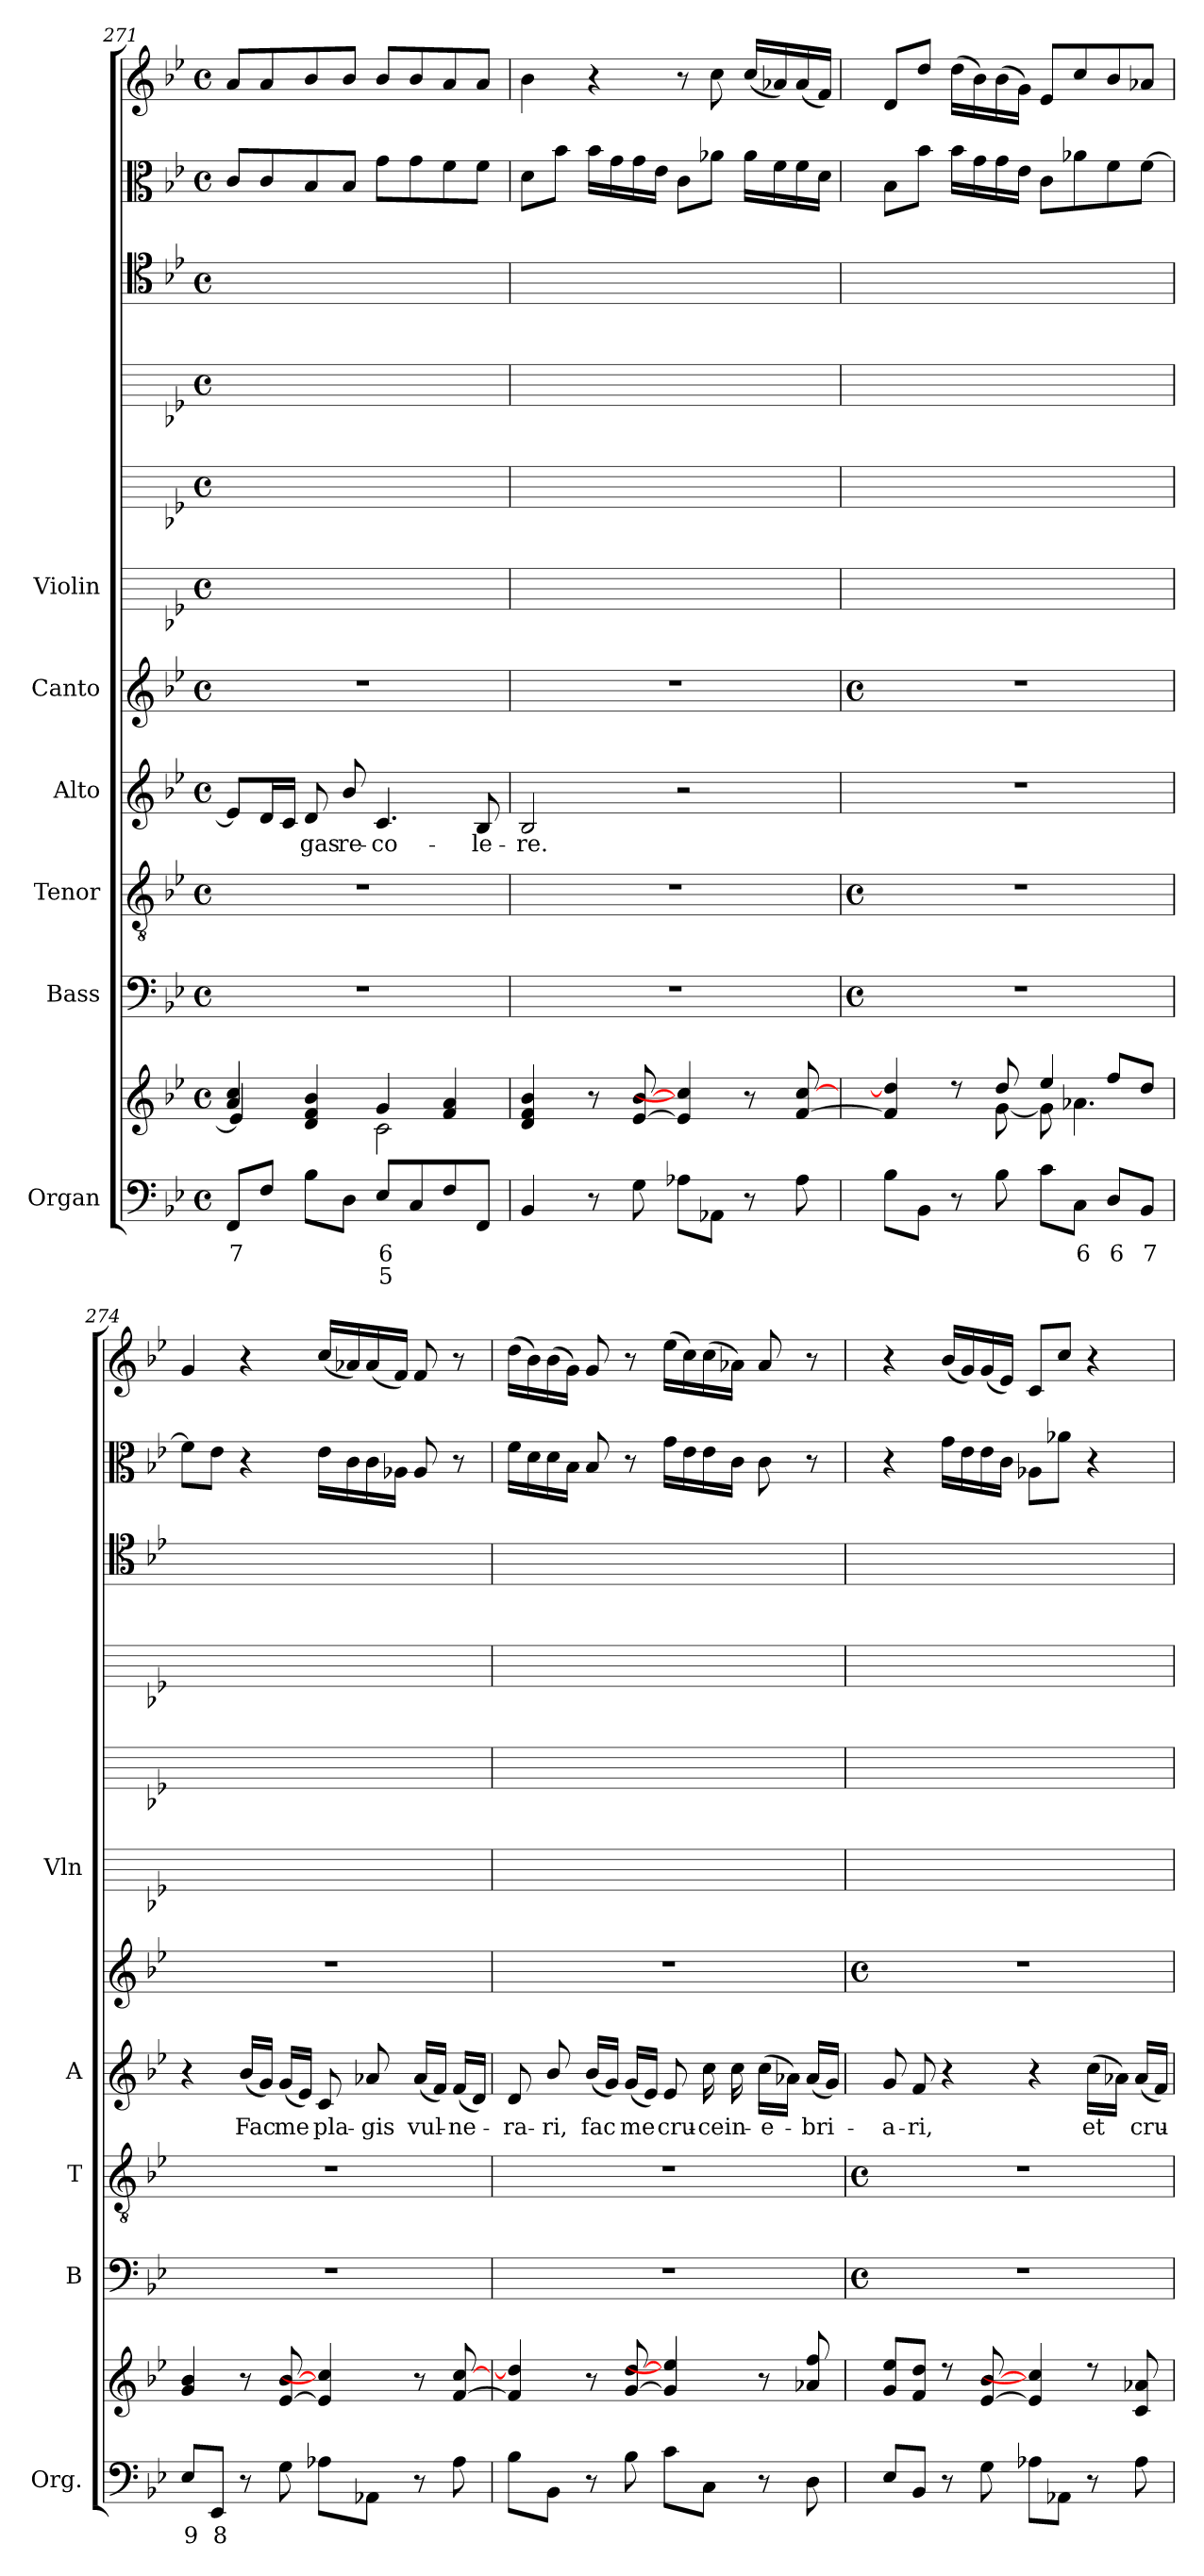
**kern	**text	**text	**kern	**kern	**kern	**kern	**text	**kern	**kern	**kern	**kern	**kern	**kern	**kern
*part6	*part6	*part6	*part6	*part5	*part4	*part3	*part3	*part2	*part1	*part1	*part1	*part1	*part1	*part1
*staff12	*staff12	*staff12	*staff11	*staff10	*staff9	*staff8	*staff8	*staff7	*staff6	*staff5	*staff4	*staff3	*staff2	*staff1
*I"Organ	*	*	*	*I"Bass	*I"Tenor	*I"Alto	*	*I"Canto	*I"Violin	*	*	*	*	*
*I'Org.	*	*	*	*I'B	*I'T	*I'A	*	*	*I'Vln	*	*	*	*	*
*clefF4	*	*	*clefG2	*clefF4	*clefGv2	*clefG2	*	*clefG2	*	*	*	*clefC4	*clefC3	*clefG2
*k[b-e-]	*	*	*k[b-e-]	*k[b-e-]	*k[b-e-]	*k[b-e-]	*	*k[b-e-]	*k[b-e-]	*k[b-e-]	*k[b-e-]	*k[b-e-]	*k[b-e-]	*k[b-e-]
*B-:	*	*	*B-:	*B-:	*B-:	*B-:	*	*B-:	*B-:	*B-:	*B-:	*B-:	*B-:	*B-:
*M4/4	*	*	*M4/4	*M4/4	*M4/4	*M4/4	*	*M4/4	*M4/4	*M4/4	*M4/4	*M4/4	*M4/4	*M4/4
*met(c)	*	*	*met(c)	*met(c)	*met(c)	*met(c)	*	*met(c)	*met(c)	*met(c)	*met(c)	*met(c)	*met(c)	*met(c)
=271	=271	=271	=271	=271	=271	=271	=271	=271	=271	=271	=271	=271	=271	=271
!	!LO:LY:b	!	!	!	!	!	!	!	!	!	!	!	!	!
*	*	*	*^	*	*	*	*	*	*	*	*	*	*	*
*	*	*	*	*^	*	*	*	*	*	*	*	*	*	*	*
8FFL	7	.	4a/ 4cc/	2ryy	4e-/]	1r	1r	8e-L]	.	1r	1ryy	1ryy	1ryy	1ryy	8cL	8aL
8FJ	.	.	.	.	.	.	.	16dL	.	.	.	.	.	.	8c	8a
.	.	.	.	.	.	.	.	16cJJ	.	.	.	.	.	.	.	.
!	!	!	!	!	!	!	!	!	!LO:LY:b	!	!	!	!	!	!	!
8B-L	.	.	4d/ 4f/ 4b-/	.	2.ryy	.	.	8d	gas	.	.	.	.	.	8B-	8b-
!	!	!	!	!	!	!	!	!	!LO:LY:b	!	!	!	!	!	!	!
8DJ	.	.	.	.	.	.	.	8b-/	re-	.	.	.	.	.	8B-J	8b-J
!	!LO:LY:b	!LO:LY:b	!	!	!	!	!	!	!LO:LY:b	!	!	!	!	!	!	!
8E-L	6	5	4g/	2c\	.	.	.	4.c/	-co-	.	.	.	.	.	8gL	8b-L
8C	.	.	.	.	.	.	.	.	.	.	.	.	.	.	8g	8b-
8F	.	.	4f/ 4a/	.	.	.	.	.	.	.	.	.	.	.	8f	8a
!	!	!	!	!	!	!	!	!	!LO:LY:b	!	!	!	!	!	!	!
8FFJ	.	.	.	.	.	.	.	8B-	-le-	.	.	.	.	.	8fJ	8aJ
=272	=272	=272	=272	=272	=272	=272	=272	=272	=272	=272	=272	=272	=272	=272	=272	=272
!	!	!	!	!	!	!	!	!	!LO:LY:b	!	!	!	!	!	!	!
4BB-	.	.	4d/ 4f/ 4b-/	1ryy	1ryy	1r	1r	2B-	-re.	1r	1ryy	1ryy	1ryy	1ryy	8dL	4b-
.	.	.	.	.	.	.	.	.	.	.	.	.	.	.	8b-J	.
8r	.	.	8r	.	.	.	.	.	.	.	.	.	.	.	16b-LL	4r
.	.	.	.	.	.	.	.	.	.	.	.	.	.	.	16g	.
8G	.	.	[8e-/ [8b-/	.	.	.	.	.	.	.	.	.	.	.	16g	.
.	.	.	.	.	.	.	.	.	.	.	.	.	.	.	16e-JJ	.
8A-XL	.	.	4e-/] 4cc/]	.	.	.	.	2r	.	.	.	.	.	.	8cL	8r
8AA-XJ	.	.	.	.	.	.	.	.	.	.	.	.	.	.	8a-XJ	8cc
8r	.	.	8r	.	.	.	.	.	.	.	.	.	.	.	16a-LL	(<16ccLL
.	.	.	.	.	.	.	.	.	.	.	.	.	.	.	16f	16a-X)
8A-	.	.	[8f/ [8cc/	.	.	.	.	.	.	.	.	.	.	.	16f	(<16a-
.	.	.	.	.	.	.	.	.	.	.	.	.	.	.	16dJJ	16fJJ)
!!LO:LB:g=z
=273	=273	=273	=273	=273	=273	=273	=273	=273	=273	=273	=273	=273	=273	=273	=273	=273
*	*	*	*	*	*	*M4/4	*M4/4	*	*	*M4/4	*	*	*	*	*	*
*	*	*	*	*	*	*met(c)	*met(c)	*	*	*met(c)	*	*	*	*	*	*
8B-L	.	.	4f/] 4dd/]	4.ryy	1ryy	1r	1r	1r	.	1r	1ryy	1ryy	1ryy	1ryy	8B-L	8dL
8BB-J	.	.	.	.	.	.	.	.	.	.	.	.	.	.	8b-J	8ddJ
8r	.	.	8r	.	.	.	.	.	.	.	.	.	.	.	16b-LL	(>16ddLL
.	.	.	.	.	.	.	.	.	.	.	.	.	.	.	16g	16b-)
8B-	.	.	8dd/	[8g\	.	.	.	.	.	.	.	.	.	.	16g	(>16b-
.	.	.	.	.	.	.	.	.	.	.	.	.	.	.	16e-JJ	16gJJ)
8cL	.	.	4ee-/	8g\]	.	.	.	.	.	.	.	.	.	.	8cL	8e-L
!	!LO:LY:b	!	!	!	!	!	!	!	!	!	!	!	!	!	!	!
8CJ	6	.	.	4.a-X\	.	.	.	.	.	.	.	.	.	.	8a-X	8cc
!	!LO:LY:b	!	!	!	!	!	!	!	!	!	!	!	!	!	!	!
8DL	6	.	8ff/L	.	.	.	.	.	.	.	.	.	.	.	8f	8b-
!	!LO:LY:b	!	!	!	!	!	!	!	!	!	!	!	!	!	!	!
8BB-J	7	.	8dd/J	.	.	.	.	.	.	.	.	.	.	.	[8fJ	8a-XJ
=274	=274	=274	=274	=274	=274	=274	=274	=274	=274	=274	=274	=274	=274	=274	=274	=274
!	!LO:LY:b	!	!	!	!	!	!	!	!	!	!	!	!	!	!	!
8E-L	9	.	4g/ 4b-/	1ryy	1ryy	1r	1r	4r	.	1r	1ryy	1ryy	1ryy	1ryy	8fL]	4g
!	!LO:LY:b	!	!	!	!	!	!	!	!	!	!	!	!	!	!	!
8EE-J	8	.	.	.	.	.	.	.	.	.	.	.	.	.	8e-J	.
!	!	!	!	!	!	!	!	!	!LO:LY:b	!	!	!	!	!	!	!
8r	.	.	8r	.	.	.	.	(<16b-LL	Fac	.	.	.	.	.	4r	4r
.	.	.	.	.	.	.	.	16gJJ)	.	.	.	.	.	.	.	.
!	!	!	!	!	!	!	!	!	!LO:LY:b	!	!	!	!	!	!	!
8G	.	.	[8e-/ [8b-/	.	.	.	.	(<16gLL	me	.	.	.	.	.	.	.
.	.	.	.	.	.	.	.	16e-JJ)	.	.	.	.	.	.	.	.
!	!	!	!	!	!	!	!	!	!LO:LY:b	!	!	!	!	!	!	!
8A-XL	.	.	4e-/] 4cc/]	.	.	.	.	8c	pla-	.	.	.	.	.	16e-LL	(<16ccLL
.	.	.	.	.	.	.	.	.	.	.	.	.	.	.	16c	16a-X)
!	!	!	!	!	!	!	!	!	!LO:LY:b	!	!	!	!	!	!	!
8AA-XJ	.	.	.	.	.	.	.	8a-X	-gis	.	.	.	.	.	16c	(<16a-
.	.	.	.	.	.	.	.	.	.	.	.	.	.	.	16A-XJJ	16fJJ)
!	!	!	!	!	!	!	!	!	!LO:LY:b	!	!	!	!	!	!	!
8r	.	.	8r	.	.	.	.	(<16a-LL	vul-	.	.	.	.	.	8A-	8f
.	.	.	.	.	.	.	.	16fJJ)	.	.	.	.	.	.	.	.
!	!	!	!	!	!	!	!	!	!LO:LY:b	!	!	!	!	!	!	!
8A-	.	.	[8f/ [8cc/	.	.	.	.	(<16fLL	ne-	.	.	.	.	.	8r	8r
.	.	.	.	.	.	.	.	16dJJ)	.	.	.	.	.	.	.	.
=275	=275	=275	=275	=275	=275	=275	=275	=275	=275	=275	=275	=275	=275	=275	=275	=275
!	!	!	!	!	!	!	!	!	!LO:LY:b	!	!	!	!	!	!	!
8B-L	.	.	4f/] 4dd/]	1ryy	1ryy	1r	1r	8d	ra-	1r	1ryy	1ryy	1ryy	1ryy	16fLL	(>16ddLL
.	.	.	.	.	.	.	.	.	.	.	.	.	.	.	16d	16b-)
!	!	!	!	!	!	!	!	!	!LO:LY:b	!	!	!	!	!	!	!
8BB-J	.	.	.	.	.	.	.	8b-/	-ri,	.	.	.	.	.	16d	(>16b-
.	.	.	.	.	.	.	.	.	.	.	.	.	.	.	16B-JJ	16gJJ)
!	!	!	!	!	!	!	!	!	!LO:LY:b	!	!	!	!	!	!	!
8r	.	.	8r	.	.	.	.	(<16b-LL	fac	.	.	.	.	.	8B-	8g
.	.	.	.	.	.	.	.	16gJJ)	.	.	.	.	.	.	.	.
!	!	!	!	!	!	!	!	!	!LO:LY:b	!	!	!	!	!	!	!
8B-	.	.	[8g/ [8dd/	.	.	.	.	(<16gLL	me	.	.	.	.	.	8r	8r
.	.	.	.	.	.	.	.	16e-JJ)	.	.	.	.	.	.	.	.
!	!	!	!	!	!	!	!	!	!LO:LY:b	!	!	!	!	!	!	!
8cL	.	.	4g/] 4ee-/]	.	.	.	.	8e-	cru-	.	.	.	.	.	16gLL	(>16ee-LL
.	.	.	.	.	.	.	.	.	.	.	.	.	.	.	16e-	16cc)
!	!	!	!	!	!	!	!	!	!LO:LY:b	!	!	!	!	!	!	!
8CJ	.	.	.	.	.	.	.	16cc	-ce	.	.	.	.	.	16e-	(>16cc
!	!	!	!	!	!	!	!	!	!LO:LY:b	!	!	!	!	!	!	!
.	.	.	.	.	.	.	.	16cc	in-	.	.	.	.	.	16cJJ	16a-XJJ)
!	!	!	!	!	!	!	!	!	!LO:LY:b	!	!	!	!	!	!	!
8r	.	.	8r	.	.	.	.	(>16ccLL	-e-	.	.	.	.	.	8c	8a-
.	.	.	.	.	.	.	.	16a-XJJ)	.	.	.	.	.	.	.	.
!	!	!	!	!	!	!	!	!	!LO:LY:b	!	!	!	!	!	!	!
8D	.	.	8a-X/ 8ff/	.	.	.	.	(<16a-LL	bri-	.	.	.	.	.	8r	8r
.	.	.	.	.	.	.	.	16gJJ)	.	.	.	.	.	.	.	.
*	*	*	*v	*v	*v	*	*	*	*	*	*	*	*	*	*	*
!!LO:LB:g=z
=276	=276	=276	=276	=276	=276	=276	=276	=276	=276	=276	=276	=276	=276	=276
*	*	*	*	*M4/4	*M4/4	*	*	*M4/4	*	*	*	*	*	*
*	*	*	*	*met(c)	*met(c)	*	*	*met(c)	*	*	*	*	*	*
*	*	*	*^	*	*	*	*	*	*	*	*	*	*	*
!	!	!	!	!	!	!	!	!LO:LY:b	!	!	!	!	!	!	!
8E-L	.	.	8g 8ee-L	1ryy	1r	1r	8g	a-	1r	1ryy	1ryy	1ryy	1ryy	4r	4r
!	!	!	!	!	!	!	!	!LO:LY:b	!	!	!	!	!	!	!
8BB-J	.	.	8f 8ddJ	.	.	.	8f	-ri,	.	.	.	.	.	.	.
8r	.	.	8r	.	.	.	4r	.	.	.	.	.	.	16gLL	(<16b-LL
.	.	.	.	.	.	.	.	.	.	.	.	.	.	16e-	16g)
8G	.	.	[8e- [8b-	.	.	.	.	.	.	.	.	.	.	16e-	(<16g
.	.	.	.	.	.	.	.	.	.	.	.	.	.	16cJJ	16e-JJ)
8A-XL	.	.	4e-] 4cc]	.	.	.	4r	.	.	.	.	.	.	8A-XL	8cL
8AA-XJ	.	.	.	.	.	.	.	.	.	.	.	.	.	8a-XJ	8ccJ
!	!	!	!	!	!	!	!	!LO:LY:b	!	!	!	!	!	!	!
8r	.	.	8r	.	.	.	(>16ccLL	et	.	.	.	.	.	4r	4r
.	.	.	.	.	.	.	16a-XJJ)	.	.	.	.	.	.	.	.
!	!	!	!	!	!	!	!	!LO:LY:b	!	!	!	!	!	!	!
8A-	.	.	8c 8a-X	.	.	.	(<16a-LL	cru-	.	.	.	.	.	.	.
.	.	.	.	.	.	.	16fJJ)	.	.	.	.	.	.	.	.
*	*	*	*v	*v	*	*	*	*	*	*	*	*	*	*	*
=	=	=	=	=	=	=	=	=	=	=	=	=	=	=
*-	*-	*-	*-	*-	*-	*-	*-	*-	*-	*-	*-	*-	*-	*-
